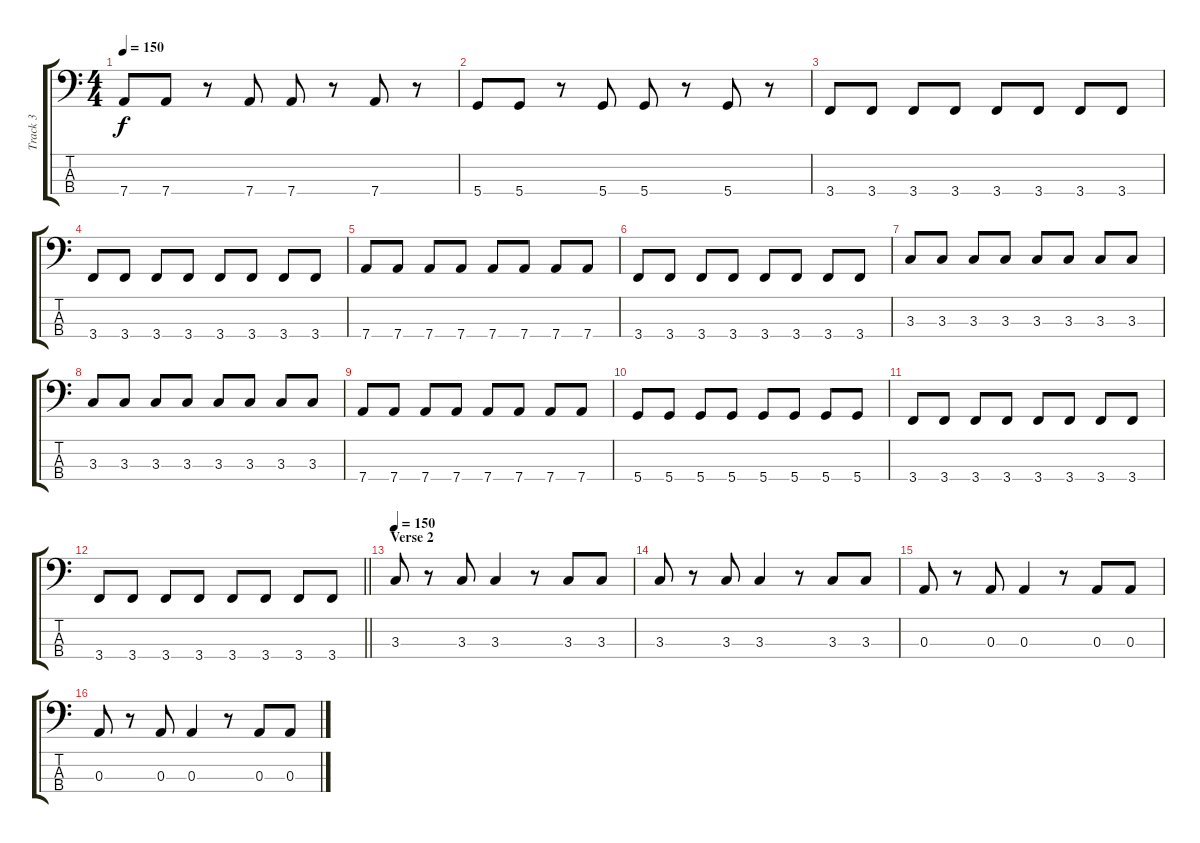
\track ("Track 3" "Track 3") {instrument electricbasspick}
\staff {score tabs}
\tuning (G2 D2 A1 D1) {hide}
\ts (4 4)
\tempo 150
\clef f4
\ks c
7.4.8{dy f} 7.4.8 r.8 7.4.8 7.4.8 r.8 7.4.8 r.8 |
5.4.8 5.4.8 r.8 5.4.8 5.4.8 r.8 5.4.8 r.8 |
3.4.8 3.4.8 3.4.8 3.4.8 3.4.8 3.4.8 3.4.8 3.4.8 |
3.4.8 3.4.8 3.4.8 3.4.8 3.4.8 3.4.8 3.4.8 3.4.8 |
7.4.8 7.4.8 7.4.8 7.4.8 7.4.8 7.4.8 7.4.8 7.4.8 |
3.4.8 3.4.8 3.4.8 3.4.8 3.4.8 3.4.8 3.4.8 3.4.8 |
3.3.8 3.3.8 3.3.8 3.3.8 3.3.8 3.3.8 3.3.8 3.3.8 |
3.3.8 3.3.8 3.3.8 3.3.8 3.3.8 3.3.8 3.3.8 3.3.8 |
7.4.8 7.4.8 7.4.8 7.4.8 7.4.8 7.4.8 7.4.8 7.4.8 |
5.4.8 5.4.8 5.4.8 5.4.8 5.4.8 5.4.8 5.4.8 5.4.8 |
3.4.8 3.4.8 3.4.8 3.4.8 3.4.8 3.4.8 3.4.8 3.4.8 |
\barLineRight lightlight
3.4.8 3.4.8 3.4.8 3.4.8 3.4.8 3.4.8 3.4.8 3.4.8 |
\section ("" "Verse 2")
\tempo 120
\tempo 150
3.3.8 r.8 3.3.8 3.3.4 r.8 3.3.8 3.3.8 |
3.3.8 r.8 3.3.8 3.3.4 r.8 3.3.8 3.3.8 |
0.3.8 r.8 0.3.8 0.3.4 r.8 0.3.8 0.3.8 |
0.3.8 r.8 0.3.8 0.3.4 r.8 0.3.8 0.3.8
